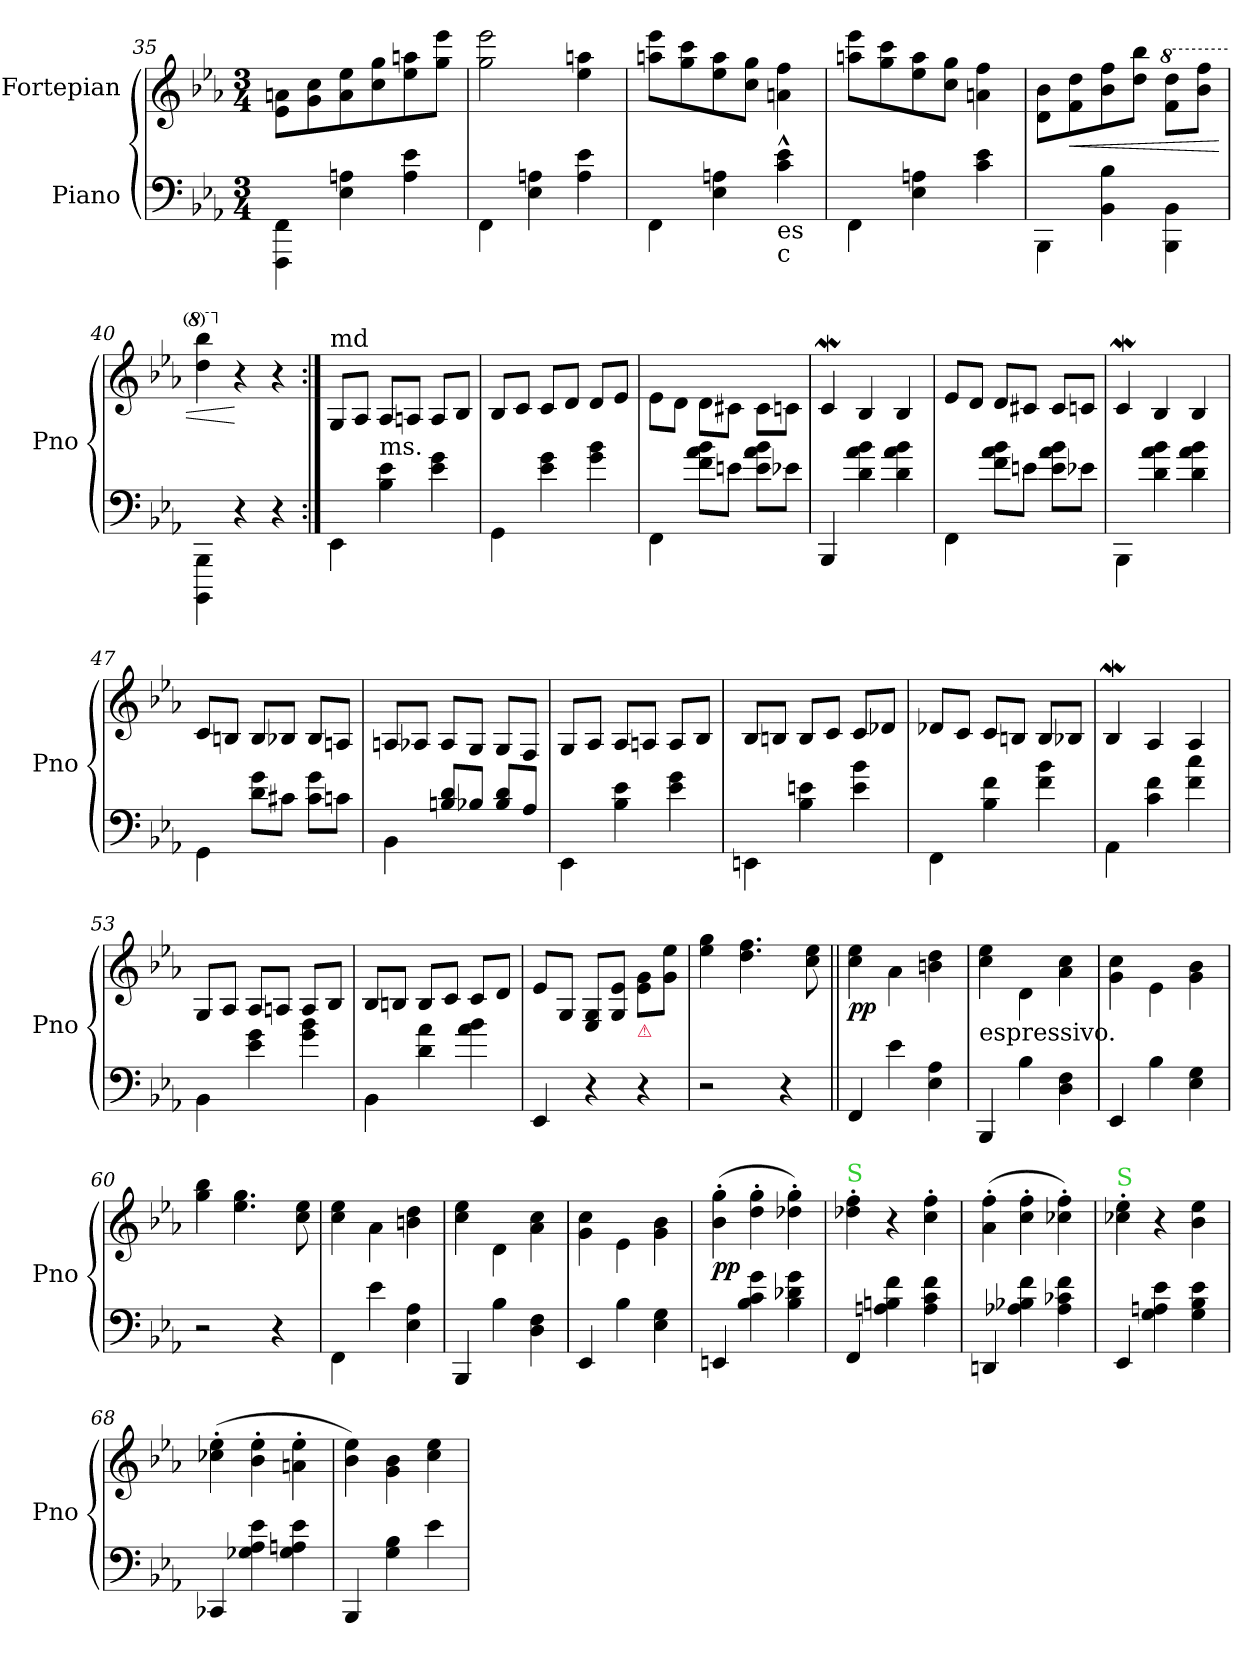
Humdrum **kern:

**kern	**kern	**dynam
*part2	*part1	*part1
*staff2	*staff1	*staff1
*I"Piano	*I"Fortepian	*
*I'Pno	*	*
*clefF4	*clefG2	*
*k[b-e-a-]	*k[b-e-a-]	*
*M3/4	*M3/4	*
=35	=35	=35
4FFF\ 4FF\	8e-\ 8an\L	.
.	8g\ 8cc\	.
4E-\ 4An\	8a\ 8ee-\	.
.	8cc\ 8gg\	.
4A\ 4e-\	8ee-\ 8aan\	.
.	8gg\ 8eee-\J	.
=36	=36	=36
4FF\	2gg\ 2eee-\	.
4E-\ 4An\	.	.
4A\ 4e-\	4ee-\ 4aan\	.
=37	=37	=37
4FF\	8aan\ 8eee-\L	.
.	8gg\ 8ccc\	.
4E-\ 4An\	8ee-\ 8aa\	.
.	8cc\ 8gg\J	.
!LO:TX:b:t=es\nc	!	!
4c^^\ 4e-^^\	4an\ 4ff\	.
=38	=38	=38
4FF\	8aan\ 8eee-\L	.
.	8gg\ 8ccc\	.
4E-\ 4An\	8ee-\ 8aa\	.
.	8cc\ 8gg\J	.
4c\ 4e-\	4an\ 4ff\	.
=39	=39	=39
4BBB-\	8d\ 8b-\L	.
!	!	!LO:HP:b
.	8f\ 8dd\	<
4BB-\ 4B-\	8b-\ 8ff\	.
.	8dd\ 8bb-\J	.
*	*8va	*
4BBB-\ 4BB-\	8ff\ 8ddd\L	.
.	8bb-\ 8fff\J	.
=40	=40	=40
4BBBB-\ 4BBB-\	4ddd\ 4bbb-\	.
*	*X8va	*
4r	4r	[
4r	4r	.
=41:|!	=41:|!	=41:|!
!	!LO:TX:a:t=md	!
4EE-\	8G/L	.
.	8A-/J	.
!LO:TX:a:t=ms.	!	!
4B-\ 4e-\	8A-/L	.
.	8An/J	.
4e-\ 4g\	8A/L	.
.	8B-/J	.
=42	=42	=42
4GG\	8B-/L	.
.	8c/J	.
4e-\ 4g\	8c/L	.
.	8d/J	.
4g\ 4b-\	8d/L	.
.	8e-/J	.
=43	=43	=43
4FF\	8e-\L	.
.	8d\J	.
8f\ 8a-\ 8b-\L	8d\L	.
8en\J	8c#X\J	.
8e\ 8a-\ 8b-\L	8c#\L	.
8e-X\J	8cn\J	.
=44	=44	=44
4BBB-/	4cW/	.
4d\ 4a-\ 4b-\	4B-/	.
4d\ 4a-\ 4b-\	4B-/	.
=45	=45	=45
4FF\	8e-/L	.
.	8d/J	.
8f\ 8a-\ 8b-\L	8d/L	.
8en\J	8c#X/J	.
8e\ 8a-\ 8b-\L	8c#/L	.
8e-X\J	8cn/J	.
=46	=46	=46
4BBB-\	4cW/	.
4d\ 4a-\ 4b-\	4B-/	.
4d\ 4a-\ 4b-\	4B-/	.
=47	=47	=47
4GG\	8c/L	.
.	8Bn/J	.
8d\ 8g\L	8B/L	.
8c#X\J	8B-X/J	.
8c#\ 8g\L	8B-/L	.
8cn\J	8An/J	.
=48	=48	=48
4BB-\	8An/L	.
.	8A-X/J	.
8Bn/ 8d/L	8A-/L	.
8B-X/J	8G/J	.
8B-/ 8d/L	8G/L	.
8A-/J	8F/J	.
=49	=49	=49
4EE-\	8G/L	.
.	8A-/J	.
4B-\ 4e-\	8A-/L	.
.	8An/J	.
4e-\ 4g\	8A/L	.
.	8B-/J	.
=50	=50	=50
4EEn\	8B-/L	.
.	8Bn/J	.
4B-\ 4en\	8B/L	.
.	8c/J	.
4e\ 4b-\	8c/L	.
.	8d-X/J	.
=51	=51	=51
4FF\	8d-X\L	.
.	8c/J	.
4B-\ 4f\	8c/L	.
.	8Bn/J	.
4f\ 4b-\	8B/L	.
.	8B-X/J	.
=52	=52	=52
4AA-\	4B-W/	.
4c\ 4f\	4A-/	.
4f\ 4cc\	4A-/	.
=53	=53	=53
4BB-\	8G/L	.
.	8A-/J	.
4e-\ 4g\	8A-/L	.
.	8An/J	.
4g\ 4b-\	8A/L	.
.	8B-/J	.
=54	=54	=54
4BB-\	8B-/L	.
.	8Bn/J	.
4d\ 4a-\	8B/L	.
.	8c/J	.
4a-\ 4b-\	8c/L	.
.	8d/J	.
=55	=55	=55
4EE-/	8e-/L	.
.	8G/J	.
4r	8E-/ 8G/L	.
.	8G/ 8e-/J	.
!	!LO:TX:b:color=crimson:t=⚠	!
4r	8e-\ 8g\L	.
.	8g\ 8ee-\J	.
=56	=56	=56
2r	4ee-\ 4gg\	.
.	4.dd\ 4.ff\	.
4r	.	.
.	8cc\ 8ee-\	.
=57||	=57||	=57||
4FF/	4cc\ 4ee-\	pp
4e-\	4a-\	.
4E-\ 4A-\	4bn\ 4dd\	.
=58	=58	=58
!	!LO:TX:b:t=espressivo.	!
4BBB-/	4cc\ 4ee-\	.
4B-\	4d\	.
4D\ 4F\	4a-\ 4cc\	.
=59	=59	=59
4EE-/	4g\ 4cc\	.
4B-\	4e-\	.
4E-\ 4G\	4g\ 4b-\	.
=60	=60	=60
2r	4gg\ 4bb-\	.
.	4.ee-\ 4.gg\	.
4r	.	.
.	8cc\ 8ee-\	.
=61	=61	=61
4FF\	4cc\ 4ee-\	.
4e-\	4a-\	.
4E-\ 4A-\	4bn\ 4dd\	.
=62	=62	=62
4BBB-/	4cc\ 4ee-\	.
4B-\	4d\	.
4D\ 4F\	4a-\ 4cc\	.
=63	=63	=63
4EE-/	4g\ 4cc\	.
4B-\	4e-\	.
4E-\ 4G\	4g\ 4b-\	.
=64	=64	=64
4EEn/	(4b-'\ 4gg'\	pp
4B-\ 4c\ 4g\	4dd'\ 4gg'\	.
4B-\ 4d-X\ 4g\	4dd-X'\ 4gg'\)	.
=65	=65	=65
!	!LO:TX:a:color=limegreen:t=S	!
4FF/	4dd-X'\ 4ff'\	.
4An\ 4Bn\ 4f\	4r	.
4A\ 4c\ 4f\	4cc'\ 4ff'\	.
=66	=66	=66
4DDn/	(4a-'\ 4ff'\	.
4A-X\ 4B-X\ 4f\	4cc'\ 4ff'\	.
4A-\ 4c-X\ 4f\	4cc-X'\ 4ff'\)	.
=67	=67	=67
!	!LO:TX:a:color=limegreen:t=S	!
4EE-/	4cc-X'\ 4ee-'\	.
4G\ 4An\ 4e-\	4r	.
4G\ 4B-\ 4e-\	4b-\ 4ee-\	.
=68	=68	=68
4CC-X/	(4cc-X'\ 4ee-'\	.
4G-X\ 4A-\ 4e-\	4b-'\ 4ee-'\	.
4G-\ 4An\ 4e-\	4an'\ 4ee-'\	.
=69	=69	=69
4BBB-/	4b-\ 4ee-\)	.
4G\ 4B-\	4g\ 4b-\	.
4e-\	4cc\ 4ee-\	.
=	=	=
*-	*-	*-
